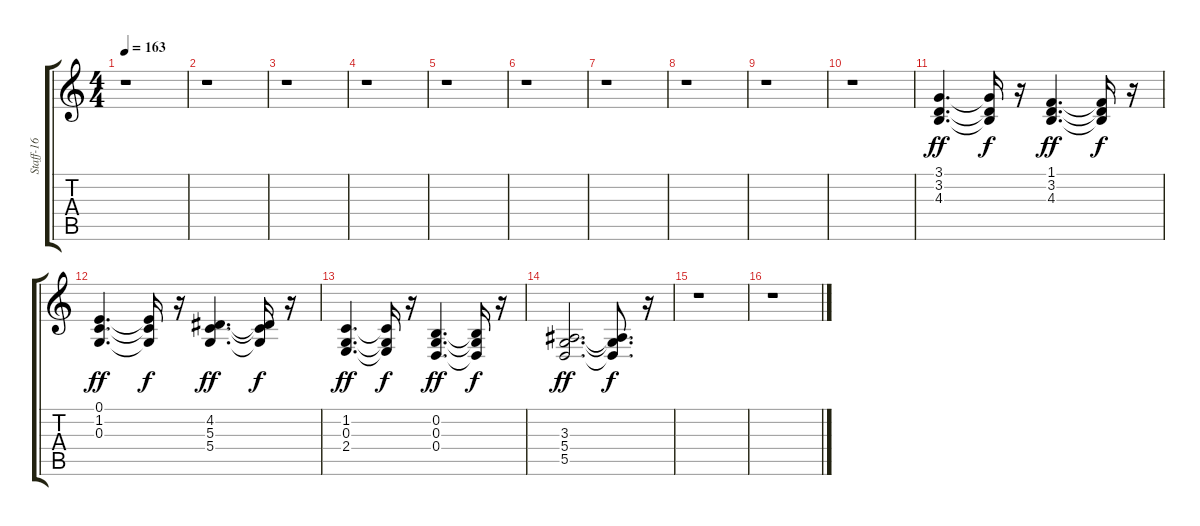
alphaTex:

\track ("Staff-16" "Staff-16") {instrument acousticgrandpiano}
\staff {score tabs}
\tuning (E4 B3 G3 D3 A2 E2) {hide}
\ts (4 4)
\tempo 163
\clef g2
\ks c
r.1{dy f} |
r.1 |
r.1 |
r.1 |
r.1 |
r.1 |
r.1 |
r.1 |
r.1 |
r.1 |
(3.1 3.2 4.3).4{d dy ff} (3.1{t} 3.2{t} 4.3{t}).16{dy f} r.16 (1.1 3.2 4.3).4{d dy ff} (1.1{t} 3.2{t} 4.3{t}).16{dy f} r.16 |
(0.1 1.2 0.3).4{d dy ff} (0.1{t} 1.2{t} 0.3{t}).16{dy f} r.16 (4.2 5.3 5.4).4{d dy ff} (4.2{t} 5.3{t} 5.4{t}).16{dy f} r.16 |
(1.2 0.3 2.4).4{d dy ff} (1.2{t} 0.3{t} 2.4{t}).16{dy f} r.16 (0.2 0.3 0.4).4{d dy ff} (0.2{t} 0.3{t} 0.4{t}).16{dy f} r.16 |
(3.3 5.4 5.5).2{d dy ff} (3.3{t} 5.4{t} 5.5{t}).8{d dy f} r.16 |
r.1 |
r.1
